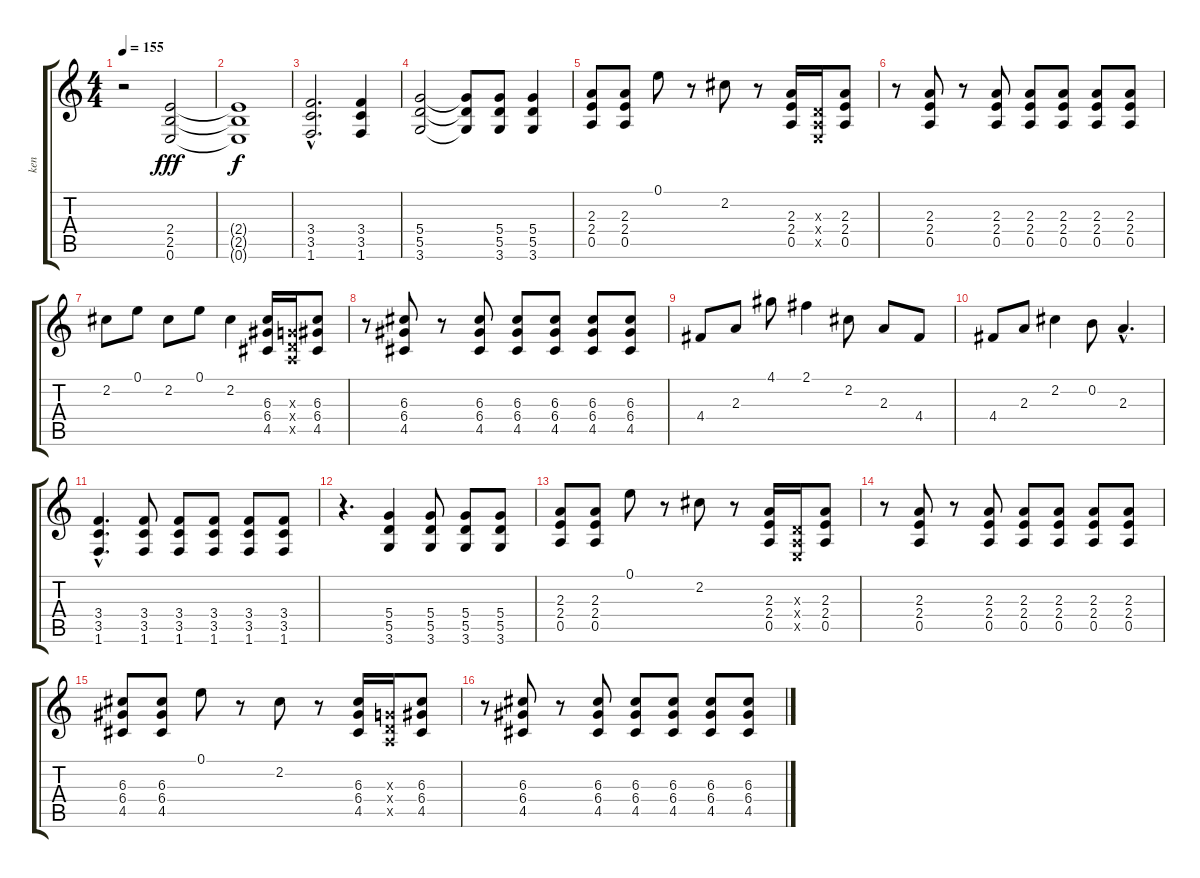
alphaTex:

\track ("ken" "ken") {instrument distortionguitar}
\staff {score tabs}
\tuning (E4 B3 G3 D3 A2 E2) {hide}
\ts (4 4)
\tempo 155
\clef g2
\ks c
r.2{dy fff instrument distortionguitar} (2.4 2.5 0.6).2 |
(2.4{t} 2.5{t} 0.6{t}).1{dy f} |
(3.4{hac} 3.5{hac} 1.6{hac}).2{d} (3.4 3.5 1.6).4 |
(5.4 5.5 3.6).2 (5.4{t} 5.5{t} 3.6{t}).8 (5.4 5.5 3.6).8 (5.4 5.5 3.6).4 |
(2.3 2.4 0.5).8 (2.3 2.4 0.5).8 0.1.8 r.8 2.2.8 r.8 (2.3 2.4 0.5).16 (-15.3{x} 0.4{x} 0.5{x}).16 (2.3 2.4 0.5).8 |
r.8 (2.3 2.4 0.5).8 r.8 (2.3 2.4 0.5).8 (2.3 2.4 0.5).8 (2.3 2.4 0.5).8 (2.3 2.4 0.5).8 (2.3 2.4 0.5).8 |
2.2.8 0.1.8 2.2.8 0.1.8 2.2.4 (6.3 6.4 4.5).16 (0.3{x} 0.4{x} 0.5{x}).16 (6.3 6.4 4.5).8 |
r.8 (6.3 6.4 4.5).8 r.8 (6.3 6.4 4.5).8 (6.3 6.4 4.5).8 (6.3 6.4 4.5).8 (6.3 6.4 4.5).8 (6.3 6.4 4.5).8 |
4.4.8 2.3.8 4.1.8 2.1.4 2.2.8 2.3.8 4.4.8 |
4.4.8 2.3.8 2.2.4 0.2.8 2.3{hac}.4{d} |
(3.4{hac} 3.5{hac} 1.6{hac}).4{d} (3.4 3.5 1.6).8 (3.4 3.5 1.6).8 (3.4 3.5 1.6).8 (3.4 3.5 1.6).8 (3.4 3.5 1.6).8 |
r.4{d} (5.4 5.5 3.6).4 (5.4 5.5 3.6).8 (5.4 5.5 3.6).8 (5.4 5.5 3.6).8 |
(2.3 2.4 0.5).8 (2.3 2.4 0.5).8 0.1.8 r.8 2.2.8 r.8 (2.3 2.4 0.5).16 (-15.3{x} 0.4{x} 0.5{x}).16 (2.3 2.4 0.5).8 |
r.8 (2.3 2.4 0.5).8 r.8 (2.3 2.4 0.5).8 (2.3 2.4 0.5).8 (2.3 2.4 0.5).8 (2.3 2.4 0.5).8 (2.3 2.4 0.5).8 |
(6.3 6.4 4.5).8 (6.3 6.4 4.5).8 0.1.8 r.8 2.2.8 r.8 (6.3 6.4 4.5).16 (0.3{x} 0.4{x} 0.5{x}).16 (6.3 6.4 4.5).8 |
r.8 (6.3 6.4 4.5).8 r.8 (6.3 6.4 4.5).8 (6.3 6.4 4.5).8 (6.3 6.4 4.5).8 (6.3 6.4 4.5).8 (6.3 6.4 4.5).8
